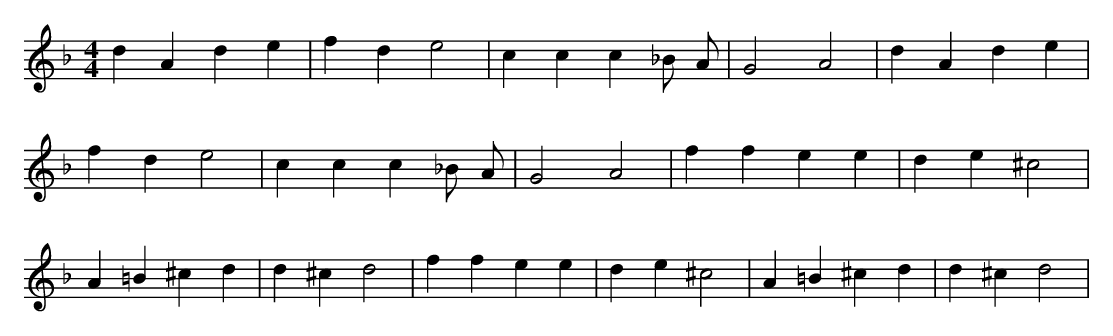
X:1
M:4/4
L:1/8
K:F
d2 A2 d2 e2 | f2 d2 e4 | c2 c2 c2 _B A | G4 A4 | d2 A2 d2 e2 | f2 d2 e4 | c2 c2 c2 _B A | G4 A4 | f2 f2 e2 e2 | d2 e2 ^c4 | A2 =B2 ^c2 d2 | d2 ^c2 d4 | f2 f2 e2 e2 | d2 e2 ^c4 | A2 =B2 ^c2 d2 | d2 ^c2 d4 |
